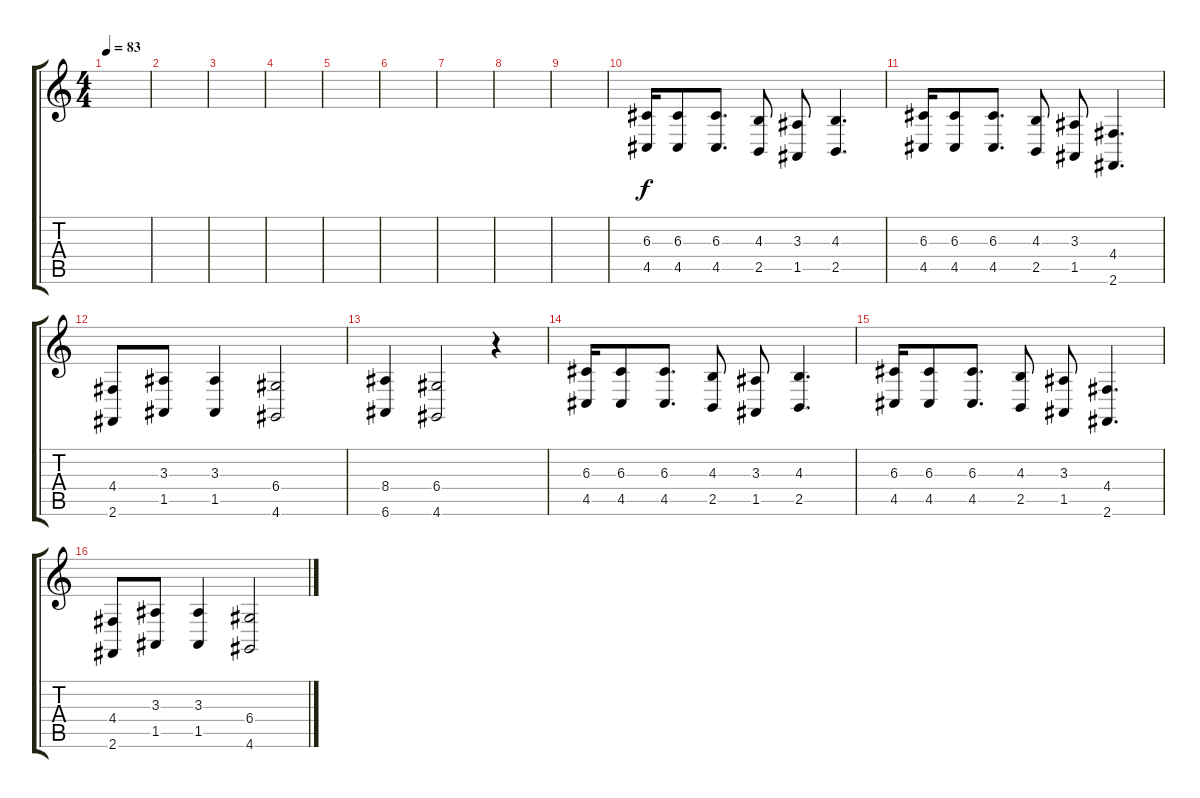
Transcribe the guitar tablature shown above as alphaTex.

\track "" {instrument lead1square}
\staff {score tabs}
\tuning (E4 B3 G3 D3 A2 E2) {hide}
\ts (4 4)
\tempo 83
\clef g2
\ks c
|
|
|
|
|
|
|
|
|
(6.3 4.5).16 (6.3 4.5).8 (6.3 4.5).8{d} (4.3 2.5).8 (3.3 1.5).8 (4.3 2.5).4{d} |
(6.3 4.5).16 (6.3 4.5).8 (6.3 4.5).8{d} (4.3 2.5).8 (3.3 1.5).8 (4.4 2.6).4{d} |
(4.4 2.6).8 (3.3 1.5).8 (3.3 1.5).4 (6.4 4.6).2 |
(8.4 6.6).4 (6.4 4.6).2 r.4 |
(6.3 4.5).16 (6.3 4.5).8 (6.3 4.5).8{d} (4.3 2.5).8 (3.3 1.5).8 (4.3 2.5).4{d} |
(6.3 4.5).16 (6.3 4.5).8 (6.3 4.5).8{d} (4.3 2.5).8 (3.3 1.5).8 (4.4 2.6).4{d} |
(4.4 2.6).8 (3.3 1.5).8 (3.3 1.5).4 (6.4 4.6).2
